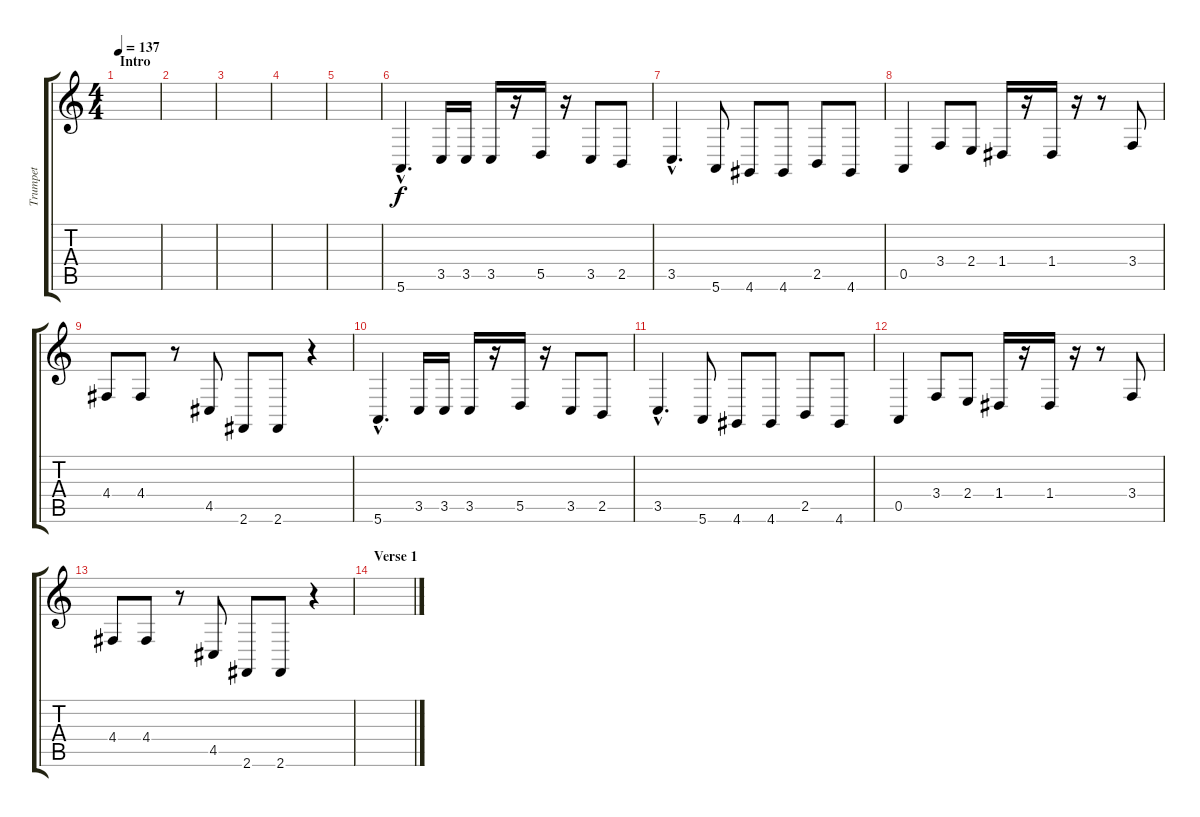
\track ("Trumpet" "Trumpet") {instrument trumpet}
\staff {score tabs}
\tuning (E4 B3 G3 D3 A2 E2) {hide}
\ts (4 4)
\section ("" "Intro")
\tempo 137
\clef g2
\ks c
|
|
|
|
|
5.6{hac}.4{d} 3.5.16 3.5.16 3.5.16 r.16 5.5.16 r.16 3.5.8 2.5.8 |
3.5{hac}.4{d} 5.6.8 4.6.8 4.6.8 2.5.8 4.6.8 |
0.5.4 3.4.8 2.4.8 1.4.16 r.16 1.4.16 r.16 r.8 3.4.8 |
4.4.8 4.4.8 r.8 4.5.8 2.6.8 2.6.8 r.4 |
5.6{hac}.4{d} 3.5.16 3.5.16 3.5.16 r.16 5.5.16 r.16 3.5.8 2.5.8 |
3.5{hac}.4{d} 5.6.8 4.6.8 4.6.8 2.5.8 4.6.8 |
0.5.4 3.4.8 2.4.8 1.4.16 r.16 1.4.16 r.16 r.8 3.4.8 |
4.4.8 4.4.8 r.8 4.5.8 2.6.8 2.6.8 r.4 |
\section ("" "Verse 1")
